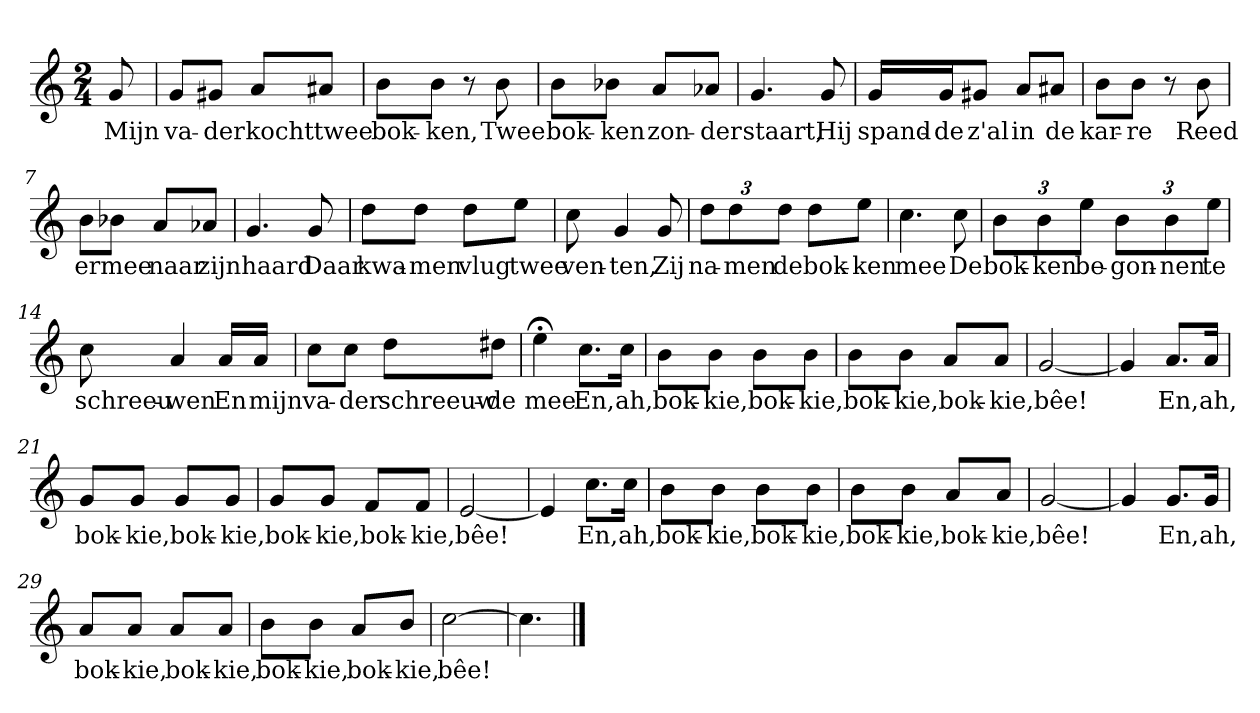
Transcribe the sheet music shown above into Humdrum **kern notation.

**kern	**text
*part1	*part1
*staff1	*staff1
*clefG2	*
*k[]	*
*C:	*
*M2/4	*
*MM120	*
=	=
8g	Mijn
=1	=1
8g/L	va-
8g#X/J	-der
8a/L	kocht
8a#X/J	twee
=2	=2
8b\L	bok-
8b\J	-ken,
8r	.
8b	Twee
=3	=3
8b\L	bok-
8b-X\J	-ken
8a/L	zon-
8a-X/J	-der
=4	=4
4.g	staart,
8g	Hij
=5	=5
16g/LL	spand-
16g/J	-de
8g#X/J	z'al
8a/L	in
8a#X/J	de
=6	=6
8b\L	kar-
8b\J	-re
8r	.
8b	Reed
=7	=7
8b\L	er
8b-X\J	mee
8a/L	naar
8a-X/J	zijn
=8	=8
4.g	haard
8g	Daar
=9	=9
8dd\L	kwa-
8dd\J	-men
8dd\L	vlug
8ee\J	twee
=10	=10
8cc	ven-
4g	-ten,
8g	Zij
=11	=11
12dd\L	na-
12dd\	-men
12dd\J	de
8dd\L	bok-
8ee\J	-ken
=12	=12
4.cc	mee
8cc	De
=13	=13
12b\L	bok-
12b\	-ken
12ee\J	be-
12b\L	-gon-
12b\	-nen
12ee\J	te
=14	=14
8cc	schreeu-
4a	-wen
16a/LL	En
16a/JJ	mijn
=15	=15
8cc\L	va-
8cc\J	-der
8dd\L	schreeuw-
8dd#X\J	-de
=16	=16
4ee;<	mee
8.cc\L	En,
16cc\Jk	ah,
=17	=17
8b\L	bok-
8b\J	-kie,
8b\L	bok-
8b\J	-kie,
=18	=18
8b\L	bok-
8b\J	-kie,
8a/L	bok-
8a/J	-kie,
=19	=19
[2g	bêe!
=20	=20
4g]	.
8.a/L	En,
16a/Jk	ah,
=21	=21
8g/L	bok-
8g/J	-kie,
8g/L	bok-
8g/J	-kie,
=22	=22
8g/L	bok-
8g/J	-kie,
8f/L	bok-
8f/J	-kie,
=23	=23
[2e	bêe!
=24	=24
4e]	.
8.cc\L	En,
16cc\Jk	ah,
=25	=25
8b\L	bok-
8b\J	-kie,
8b\L	bok-
8b\J	-kie,
=26	=26
8b\L	bok-
8b\J	-kie,
8a/L	bok-
8a/J	-kie,
=27	=27
[2g	bêe!
=28	=28
4g]	.
8.g/L	En,
16g/Jk	ah,
=29	=29
8a/L	bok-
8a/J	-kie,
8a/L	bok-
8a/J	-kie,
=30	=30
8b\L	bok-
8b\J	-kie,
8a/L	bok-
8b/J	-kie,
=31	=31
[2cc	bêe!
=32	=32
4.cc]	.
==	==
*-	*-
